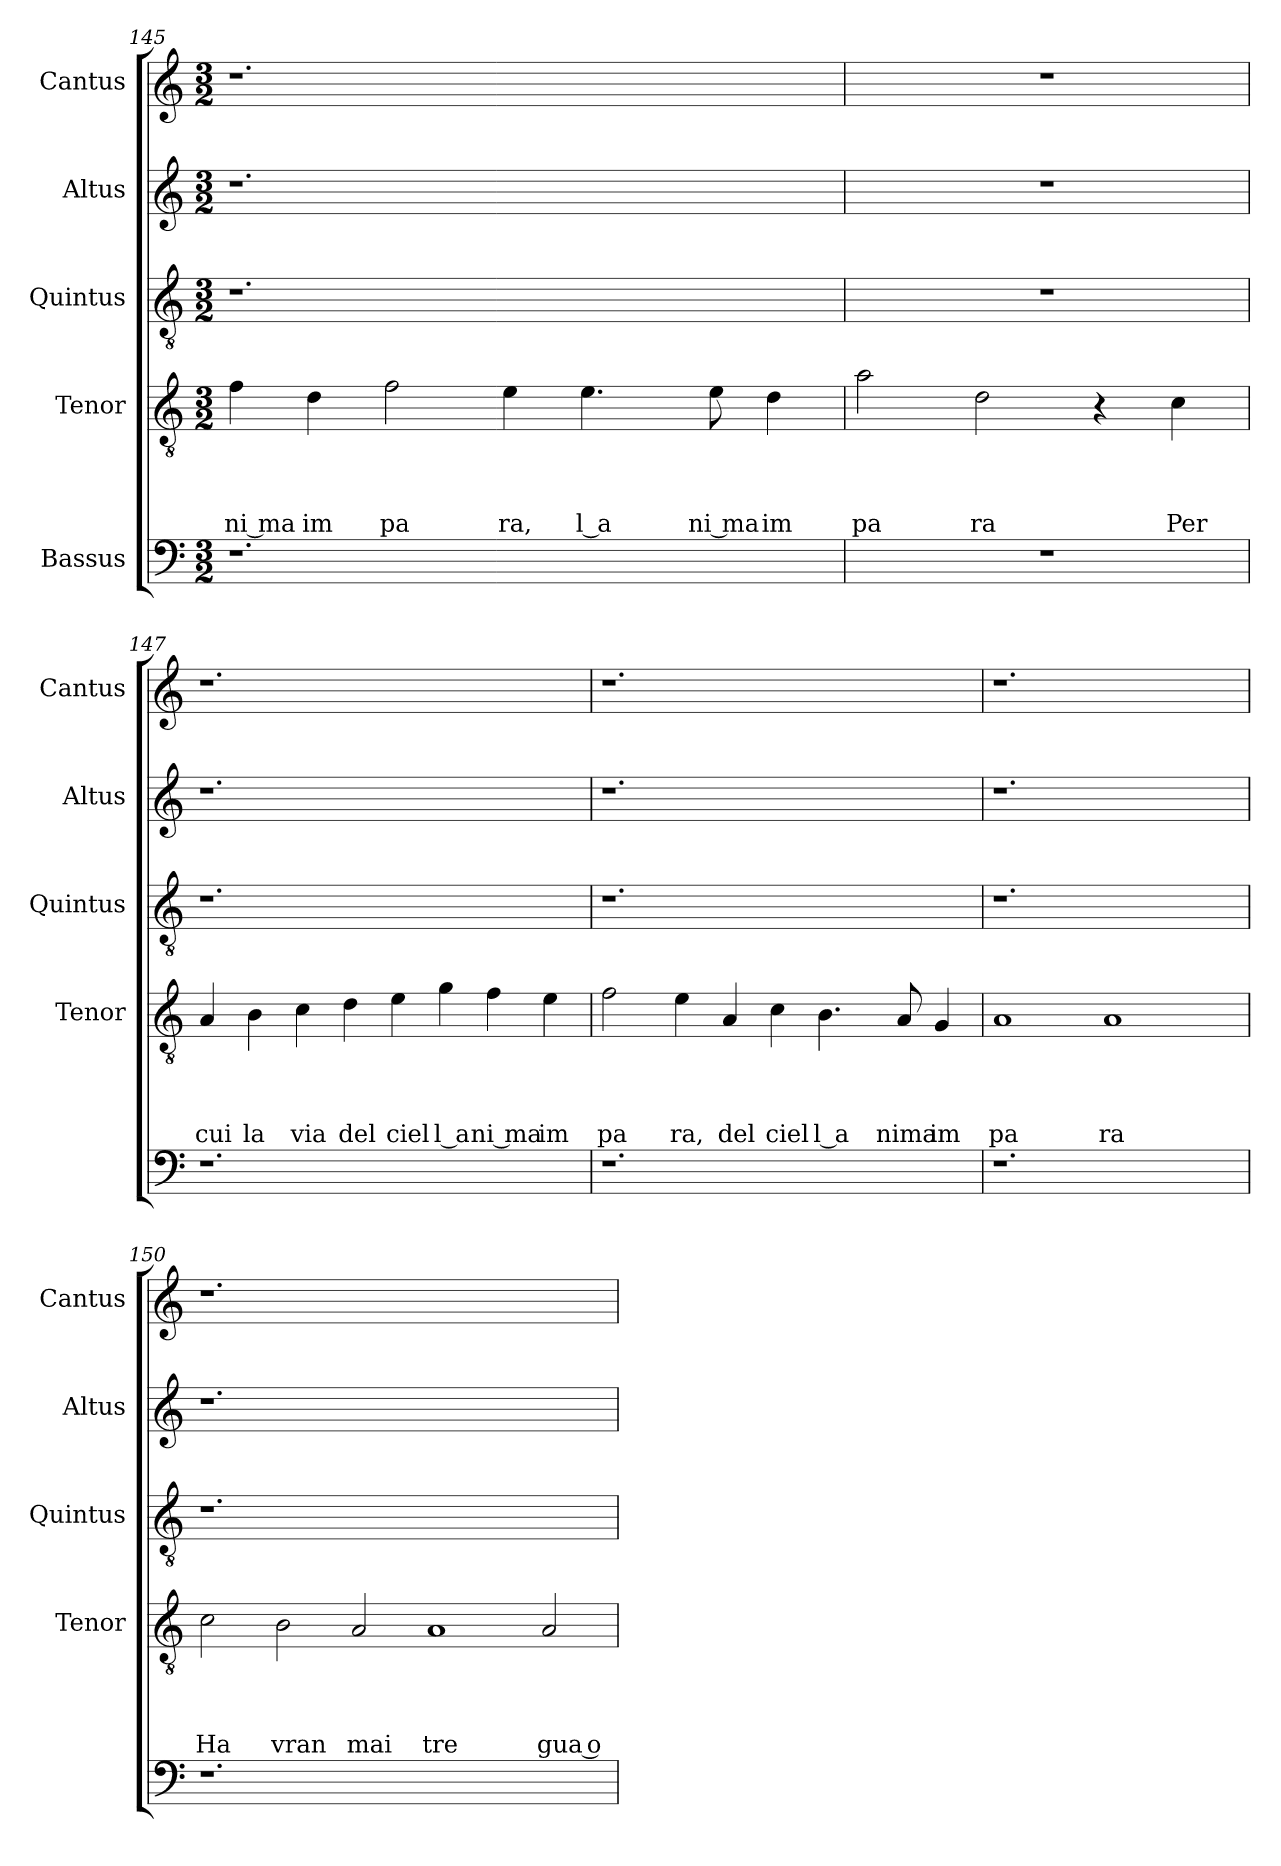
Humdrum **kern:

**kern	**kern	**text	**text	**text	**text	**kern	**kern	**kern
*part5	*part4	*part4	*part4	*part4	*part4	*part3	*part2	*part1
*staff5	*staff4	*staff4	*staff4	*staff4	*staff4	*staff3	*staff2	*staff1
*I"Bassus	*I"Tenor	*	*	*	*	*I"Quintus	*I"Altus	*I"Cantus
*	*I'Tenor	*	*	*	*	*I'Quintus	*I'Altus	*I'Cantus
*clefF4	*clefGv2	*	*	*	*	*clefGv2	*clefG2	*clefG2
*k[]	*k[]	*	*	*	*	*k[]	*k[]	*k[]
*C:	*C:	*	*	*	*	*C:	*C:	*C:
*M3/2	*M3/2	*	*	*	*	*M3/2	*M3/2	*M3/2
=145	=145	=145	=145	=145	=145	=145	=145	=145
!	!	!	!	!	!LO:LY:b	!	!	!
1.r	4f\	.	.	.	ni ma	1.r	1.r	1.r
!	!	!	!	!	!LO:LY:b	!	!	!
.	4d\	.	.	.	im	.	.	.
!	!	!	!	!	!LO:LY:b	!	!	!
.	2f\	.	.	.	pa	.	.	.
!	!	!	!	!	!LO:LY:b	!	!	!
.	4e\	.	.	.	ra,	.	.	.
!	!	!	!	!	!LO:LY:b:rj	!	!	!
.	4.e\	.	.	.	l a	.	.	.
2ryy	.	.	.	.	.	2ryy	2ryy	2ryy
!	!	!	!	!	!LO:LY:b	!	!	!
.	8e\	.	.	.	ni ma	.	.	.
!	!	!	!	!	!LO:LY:b	!	!	!
.	4d\	.	.	.	im	.	.	.
=146	=146	=146	=146	=146	=146	=146	=146	=146
!	!	!	!	!	!LO:LY:b	!	!	!
1.r	2a\	.	.	.	pa	1.r	1.r	1.r
!	!	!	!	!	!LO:LY:b	!	!	!
.	2d\	.	.	.	ra	.	.	.
.	4r	.	.	.	.	.	.	.
!	!	!	!	!	!LO:LY:b	!	!	!
.	4c\	.	.	.	Per	.	.	.
!!LO:LB:g=z
=147	=147	=147	=147	=147	=147	=147	=147	=147
!	!	!	!	!	!LO:LY:b	!	!	!
1.r	4A/	.	.	.	cui	1.r	1.r	1.r
!	!	!	!	!	!LO:LY:b	!	!	!
.	4B\	.	.	.	la	.	.	.
!	!	!	!	!	!LO:LY:b	!	!	!
.	4c\	.	.	.	via	.	.	.
!	!	!	!	!	!LO:LY:b	!	!	!
.	4d\	.	.	.	del	.	.	.
!	!	!	!	!	!LO:LY:b	!	!	!
.	4e\	.	.	.	ciel	.	.	.
!	!	!	!	!	!LO:LY:b:rj	!	!	!
.	4g\	.	.	.	l a	.	.	.
!	!	!	!	!	!LO:LY:b	!	!	!
2ryy	4f\	.	.	.	ni ma	2ryy	2ryy	2ryy
!	!	!	!	!	!LO:LY:b	!	!	!
.	4e\	.	.	.	im	.	.	.
=148	=148	=148	=148	=148	=148	=148	=148	=148
!	!	!	!	!	!LO:LY:b	!	!	!
1.r	2f\	.	.	.	pa	1.r	1.r	1.r
!	!	!	!	!	!LO:LY:b	!	!	!
.	4e\	.	.	.	ra,	.	.	.
!	!	!	!	!	!LO:LY:b	!	!	!
.	4A/	.	.	.	del	.	.	.
!	!	!	!	!	!LO:LY:b	!	!	!
.	4c\	.	.	.	ciel	.	.	.
!	!	!	!	!	!LO:LY:b:rj	!	!	!
.	4.B\	.	.	.	l a	.	.	.
2ryy	.	.	.	.	.	2ryy	2ryy	2ryy
!	!	!	!	!	!LO:LY:b	!	!	!
.	8A/	.	.	.	nima	.	.	.
!	!	!	!	!	!LO:LY:b	!	!	!
.	4G/	.	.	.	im	.	.	.
=149	=149	=149	=149	=149	=149	=149	=149	=149
!	!	!	!	!	!LO:LY:b	!	!	!
1.r	1A	.	.	.	pa	1.r	1.r	1.r
!	!	!	!	!	!LO:LY:b	!	!	!
.	1A	.	.	.	ra	.	.	.
2ryy	.	.	.	.	.	2ryy	2ryy	2ryy
=150	=150	=150	=150	=150	=150	=150	=150	=150
!	!	!	!	!	!LO:LY:b	!	!	!
1.r	2c\	.	.	.	Ha	1.r	1.r	1.r
!	!	!	!	!	!LO:LY:b	!	!	!
.	2B\	.	.	.	vran	.	.	.
!	!	!	!	!	!LO:LY:b	!	!	!
.	2A/	.	.	.	mai	.	.	.
!	!	!	!	!	!LO:LY:b	!	!	!
1.ryy	1A	.	.	.	tre	1.ryy	1.ryy	1.ryy
!	!	!	!	!	!LO:LY:b	!	!	!
.	2A/	.	.	.	gua o	.	.	.
=	=	=	=	=	=	=	=	=
*-	*-	*-	*-	*-	*-	*-	*-	*-
